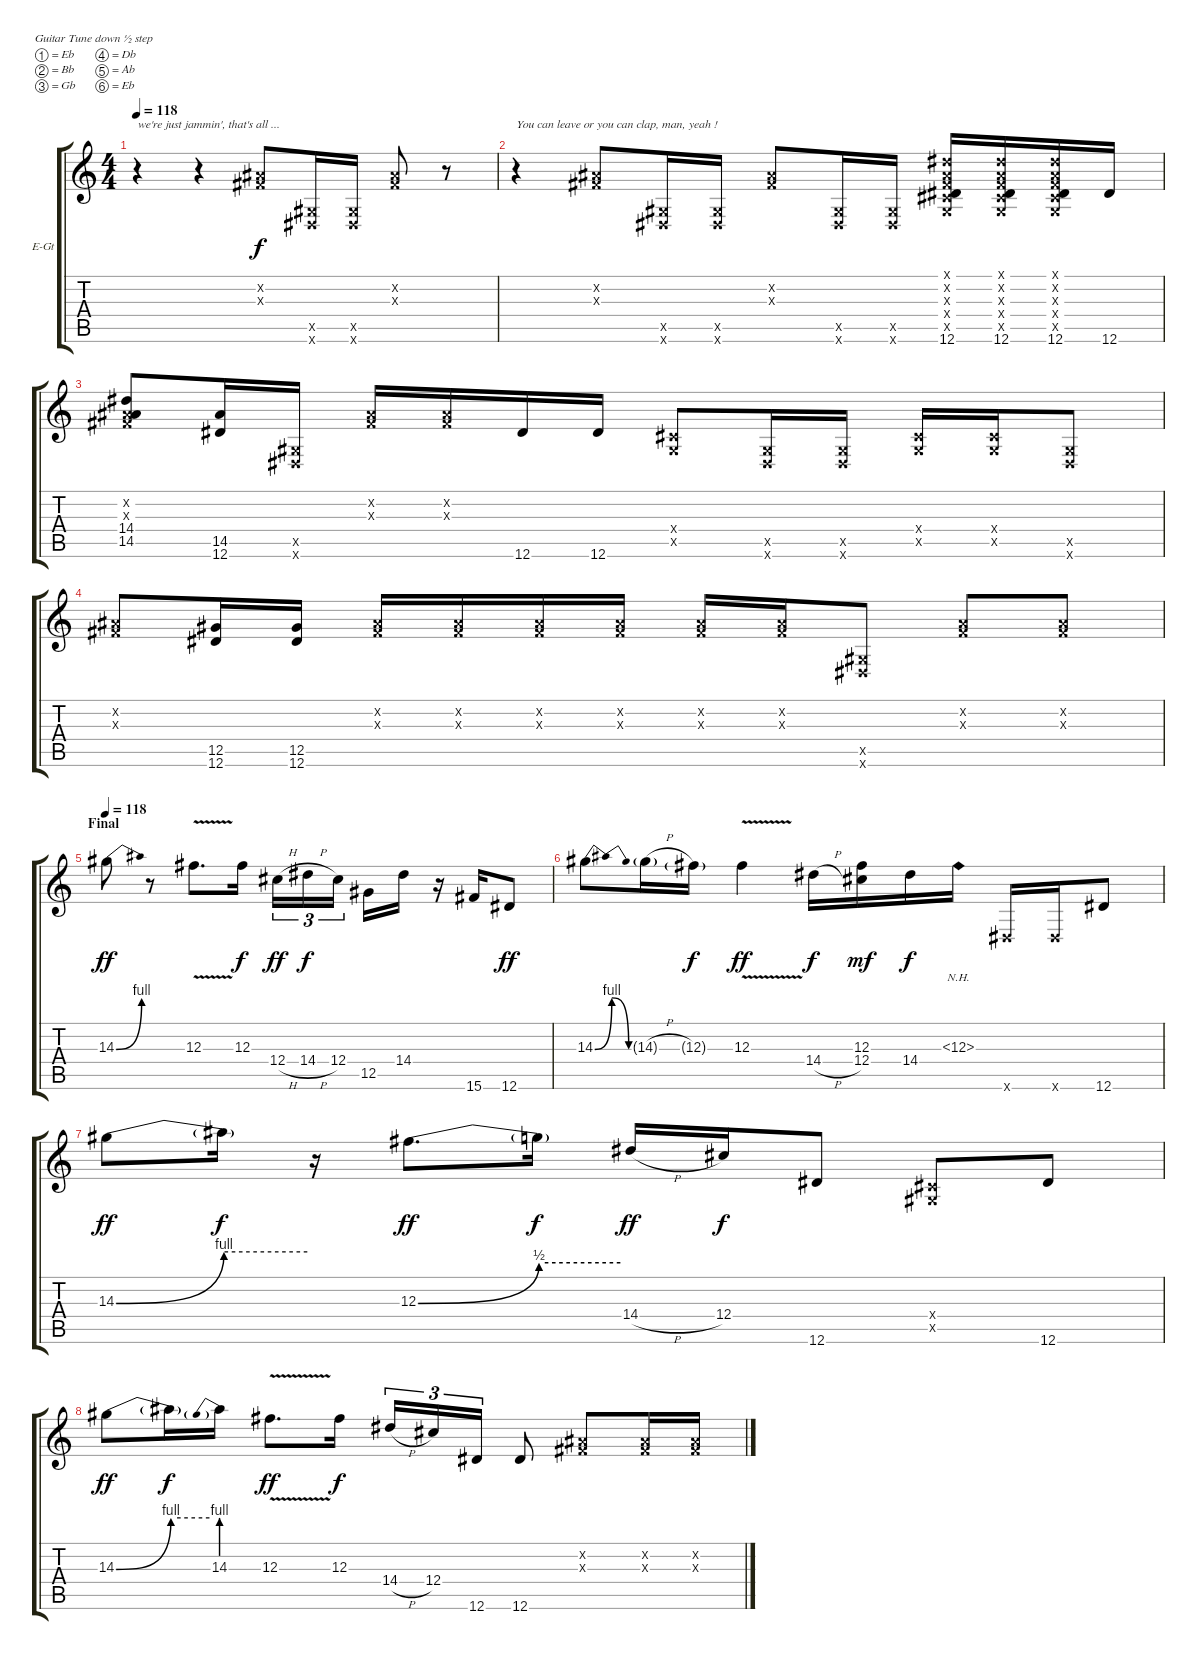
\bracketExtendMode groupsimilarinstruments
\firstSystemTrackNameOrientation horizontal
\otherSystemsTrackNameOrientation horizontal
\track ("Guitar (Jimi Hendrix)" "E-Gt") {instrument overdrivenguitar}
\staff {score tabs}
\tuning (Eb4 Bb3 Gb3 Db3 Ab2 Eb2)
\ts (4 4)
\tempo 118
\clef g2
\ks c
r.4{txt "we're just jammin', that's all ... " dy f} r.4 (0.2{x} 0.3{x}).8 (0.5{x} 0.6{x}).16 (0.5{x} 0.6{x}).16 (0.2{x} 0.3{x}).8 r.8 |
r.4{txt "You can leave or you can clap, man, yeah !"} (0.2{x} 0.3{x}).8 (0.5{x} 0.6{x}).16 (0.5{x} 0.6{x}).16 (0.2{x} 0.3{x}).8 (0.5{x} 0.6{x}).16 (0.5{x} 0.6{x}).16 (0.1{x} 0.2{x} 0.3{x} 0.4{x} 0.5{x} 12.6).16 (0.1{x} 0.2{x} 0.3{x} 0.4{x} 0.5{x} 12.6).16 (0.1{x} 0.2{x} 0.3{x} 0.4{x} 0.5{x} 12.6).16 12.6.16 |
(0.2{x} 0.3{x} 14.4 14.5).8 (14.5 12.6).16 (0.5{x} 0.6{x}).16 (0.2{x} 0.3{x}).16 (0.2{x} 0.3{x}).16 12.6.16 12.6.16 (0.4{x} 0.5{x}).8 (0.5{x} 0.6{x}).16 (0.5{x} 0.6{x}).16 (0.4{x} 0.5{x}).16 (0.4{x} 0.5{x}).16 (0.5{x} 0.6{x}).8 |
(0.2{x} 0.3{x}).8 (12.5 12.6).16 (12.5 12.6).16 (0.2{x} 0.3{x}).16 (0.2{x} 0.3{x}).16 (0.2{x} 0.3{x}).16 (0.2{x} 0.3{x}).16 (0.2{x} 0.3{x}).16 (0.2{x} 0.3{x}).16 (0.5{x} 0.6{x}).8 (0.2{x} 0.3{x}).8 (0.2{x} 0.3{x}).8 |
\section ("" "Final")
\tempo 118
14.3{be (bend 0 0 60 4)}.8{dy ff} r.8 12.3{v}.8{d} 12.3.16{dy f} 12.4{h}.16{tu (3 2) dy ff} 14.4{h}.16{tu (3 2) dy f} 12.4.16{tu (3 2)} 12.5.16 14.4.16 r.16 15.6.16 12.6.8{dy ff} |
14.3{be (bendrelease 0 0 30 4 30 4 60 0)}.8 14.3{h g}.16 12.3{g}.16{dy f} 12.3{v}.4{dy ff} 14.4{h}.16{dy f} (12.3 12.4).16{dy mf} 14.4.16{dy f} 12.3{nh}.16 0.6{x}.16 0.6{x}.16 12.6.8 |
14.3{be (bend 0 0 60 4)}.8{dy ff} 14.3{be (hold 0 4 60 4) t}.16{dy f} r.16 12.3{be (bend 0 0 60 2)}.8{d dy ff} 12.3{be (hold 0 2 60 2) t}.16{dy f} 14.4{h}.16{dy ff} 12.4.16{dy f} 12.6.8 (0.4{x} 0.5{x}).8 12.6.8 |
14.3{be (bend 0 0 60 4)}.8{dy ff} 14.3{be (hold 0 4 60 4) t}.16{dy f} 14.3{be (prebend 0 4 60 4)}.16 12.3{v}.8{d dy ff} 12.3.16{dy f} 14.4{h}.16{tu (3 2)} 12.4.16{tu (3 2)} 12.6.16{tu (3 2)} 12.6.8 (0.2{x} 0.3{x}).8 (0.2{x} 0.3{x}).16 (0.2{x} 0.3{x}).16
